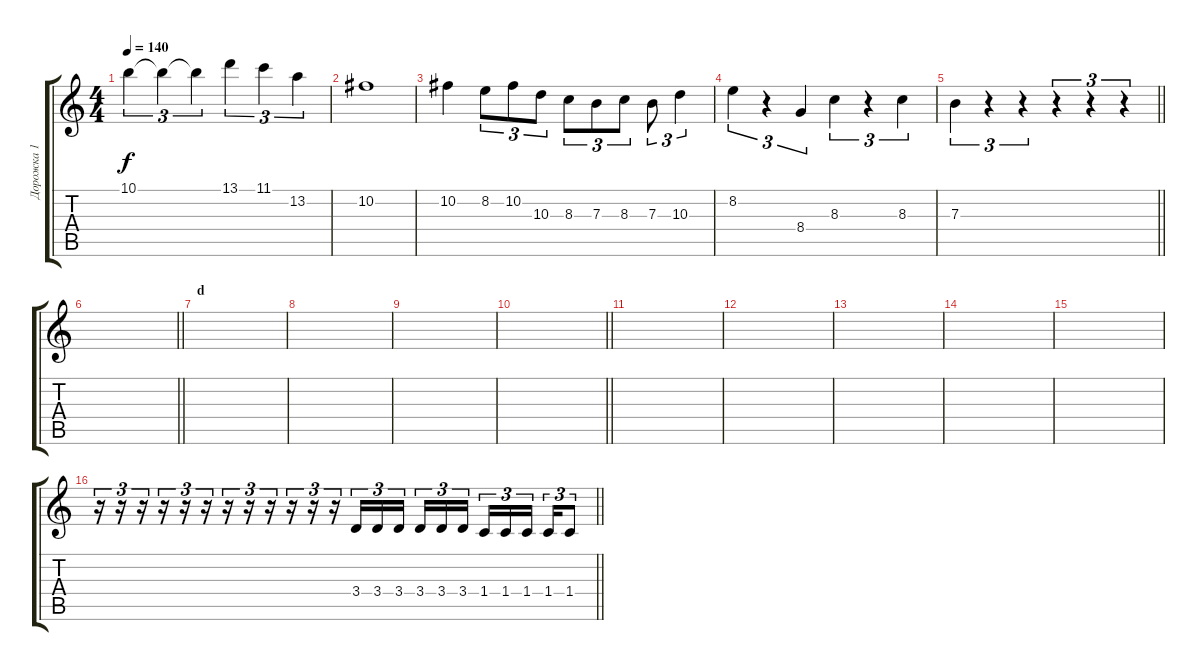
\track ("Дорожка 1" "Дорожка 1") {instrument distortionguitar}
\staff {score tabs}
\tuning (Db4 Ab3 E3 B2 Gb2 B1) {hide}
\ts (4 4)
\tempo 140
\clef g2
\ks c
10.1.4{tu (3 2) dy f} 10.1{t}.4{tu (3 2)} 10.1{t}.4{tu (3 2)} 13.1.4{tu (3 2)} 11.1.4{tu (3 2)} 13.2.4{tu (3 2)} |
10.2.1 |
10.2.4 8.2.8{tu (3 2)} 10.2.8{tu (3 2)} 10.3.8{tu (3 2)} 8.3.8{tu (3 2)} 7.3.8{tu (3 2)} 8.3.8{tu (3 2)} 7.3.8{tu (3 2)} 10.3.4{tu (3 2)} |
8.2.4{tu (3 2)} r.4{tu (3 2)} 8.4.4{tu (3 2)} 8.3.4{tu (3 2)} r.4{tu (3 2)} 8.3.4{tu (3 2)} |
\barLineRight lightlight
7.3.4{tu (3 2)} r.4{tu (3 2)} r.4{tu (3 2)} r.4{tu (3 2)} r.4{tu (3 2)} r.4{tu (3 2)} |
\barLineRight lightlight
|
\section ("" "d")
|
|
|
\barLineRight lightlight
|
|
|
|
|
|
\barLineRight lightlight
r.16{tu (3 2)} r.16{tu (3 2)} r.16{tu (3 2)} r.16{tu (3 2)} r.16{tu (3 2)} r.16{tu (3 2)} r.16{tu (3 2)} r.16{tu (3 2)} r.16{tu (3 2)} r.16{tu (3 2)} r.16{tu (3 2)} r.16{tu (3 2)} 3.4.16{tu (3 2)} 3.4.16{tu (3 2)} 3.4.16{tu (3 2) beam splitsecondary} 3.4.16{tu (3 2)} 3.4.16{tu (3 2)} 3.4.16{tu (3 2)} 1.4.16{tu (3 2)} 1.4.16{tu (3 2)} 1.4.16{tu (3 2) beam splitsecondary} 1.4.16{tu (3 2)} 1.4.8{tu (3 2)}
